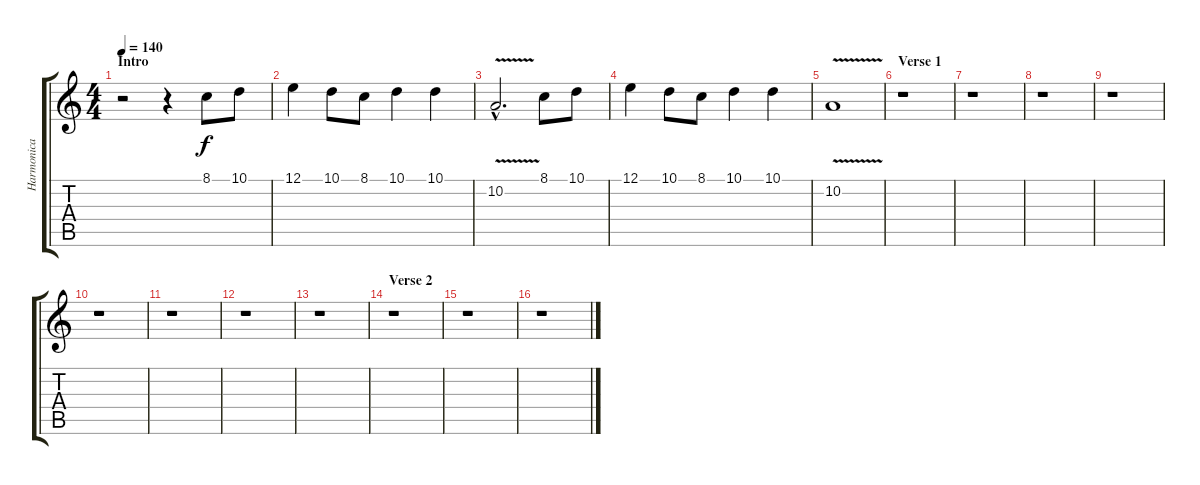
\track ("Harmonica" "Harmonica") {instrument harmonica}
\staff {score tabs}
\tuning (E4 B3 G3 D3 A2 E2) {hide}
\ts (4 4)
\section ("" "Intro")
\tempo 140
\clef g2
\ks c
r.2{dy f instrument harmonica} r.4 8.1.8 10.1.8 |
12.1.4 10.1.8 8.1.8 10.1.4 10.1.4 |
10.2{v hac}.2{d} 8.1.8 10.1.8 |
12.1.4 10.1.8 8.1.8 10.1.4 10.1.4 |
10.2{v}.1 |
\section ("" "Verse 1")
r.1 |
r.1 |
r.1 |
r.1 |
r.1 |
r.1 |
r.1 |
r.1 |
\section ("" "Verse 2")
r.1 |
r.1 |
r.1
